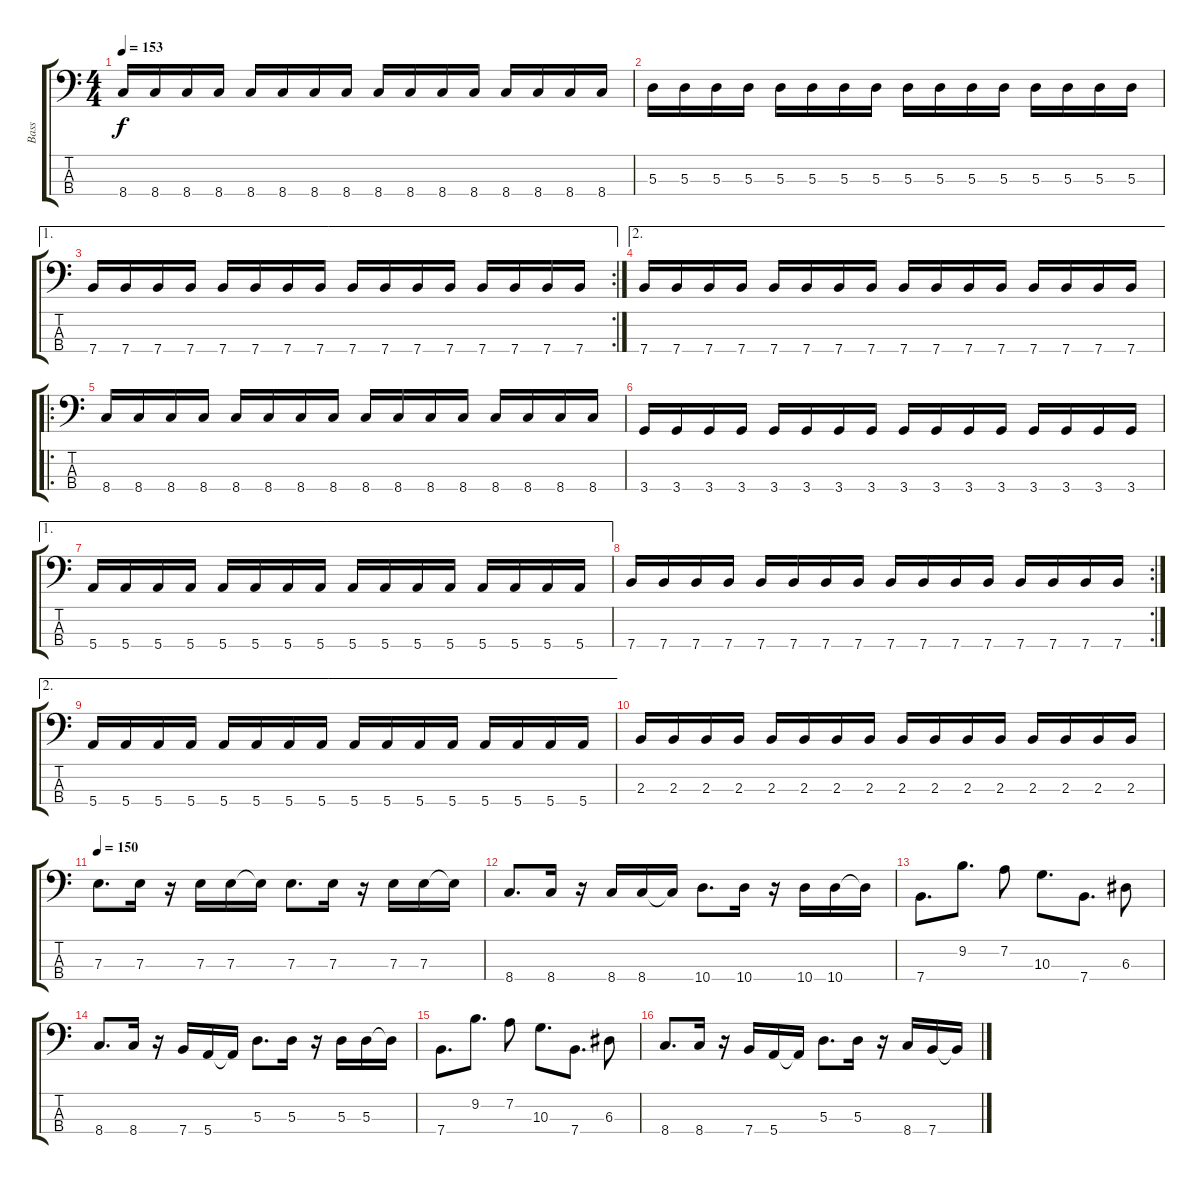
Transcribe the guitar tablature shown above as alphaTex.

\track ("Bass" "Bass") {instrument electricbassfinger}
\staff {score tabs}
\tuning (G2 D2 A1 E1) {hide}
\ts (4 4)
\tempo 153
\clef f4
\ks c
8.4.16{dy f} 8.4.16 8.4.16 8.4.16 8.4.16 8.4.16 8.4.16 8.4.16 8.4.16 8.4.16 8.4.16 8.4.16 8.4.16 8.4.16 8.4.16 8.4.16 |
5.3.16 5.3.16 5.3.16 5.3.16 5.3.16 5.3.16 5.3.16 5.3.16 5.3.16 5.3.16 5.3.16 5.3.16 5.3.16 5.3.16 5.3.16 5.3.16 |
\ae 1
\rc 2
7.4.16 7.4.16 7.4.16 7.4.16 7.4.16 7.4.16 7.4.16 7.4.16 7.4.16 7.4.16 7.4.16 7.4.16 7.4.16 7.4.16 7.4.16 7.4.16 |
\ae 2
7.4.16 7.4.16 7.4.16 7.4.16 7.4.16 7.4.16 7.4.16 7.4.16 7.4.16 7.4.16 7.4.16 7.4.16 7.4.16 7.4.16 7.4.16 7.4.16 |
\ro
8.4.16 8.4.16 8.4.16 8.4.16 8.4.16 8.4.16 8.4.16 8.4.16 8.4.16 8.4.16 8.4.16 8.4.16 8.4.16 8.4.16 8.4.16 8.4.16 |
3.4.16 3.4.16 3.4.16 3.4.16 3.4.16 3.4.16 3.4.16 3.4.16 3.4.16 3.4.16 3.4.16 3.4.16 3.4.16 3.4.16 3.4.16 3.4.16 |
\ae 1
5.4.16 5.4.16 5.4.16 5.4.16 5.4.16 5.4.16 5.4.16 5.4.16 5.4.16 5.4.16 5.4.16 5.4.16 5.4.16 5.4.16 5.4.16 5.4.16 |
\rc 2
7.4.16 7.4.16 7.4.16 7.4.16 7.4.16 7.4.16 7.4.16 7.4.16 7.4.16 7.4.16 7.4.16 7.4.16 7.4.16 7.4.16 7.4.16 7.4.16 |
\ae 2
5.4.16 5.4.16 5.4.16 5.4.16 5.4.16 5.4.16 5.4.16 5.4.16 5.4.16 5.4.16 5.4.16 5.4.16 5.4.16 5.4.16 5.4.16 5.4.16 |
2.3.16 2.3.16 2.3.16 2.3.16 2.3.16 2.3.16 2.3.16 2.3.16 2.3.16 2.3.16 2.3.16 2.3.16 2.3.16 2.3.16 2.3.16 2.3.16 |
\tempo 150
7.3.8{d} 7.3.16 r.16 7.3.16 7.3.16 7.3{t}.16 7.3.8{d} 7.3.16 r.16 7.3.16 7.3.16 7.3{t}.16 |
8.4.8{d} 8.4.16 r.16 8.4.16 8.4.16 8.4{t}.16 10.4.8{d} 10.4.16 r.16 10.4.16 10.4.16 10.4{t}.16 |
7.4.8{d} 9.2.8{d} 7.2.8 10.3.8{d} 7.4.8{d} 6.3.8 |
8.4.8{d} 8.4.16 r.16 7.4.16 5.4.16 5.4{t}.16 5.3.8{d} 5.3.16 r.16 5.3.16 5.3.16 5.3{t}.16 |
7.4.8{d} 9.2.8{d} 7.2.8 10.3.8{d} 7.4.8{d} 6.3.8 |
8.4.8{d} 8.4.16 r.16 7.4.16 5.4.16 5.4{t}.16 5.3.8{d} 5.3.16 r.16 8.4.16 7.4.16 7.4{t}.16
